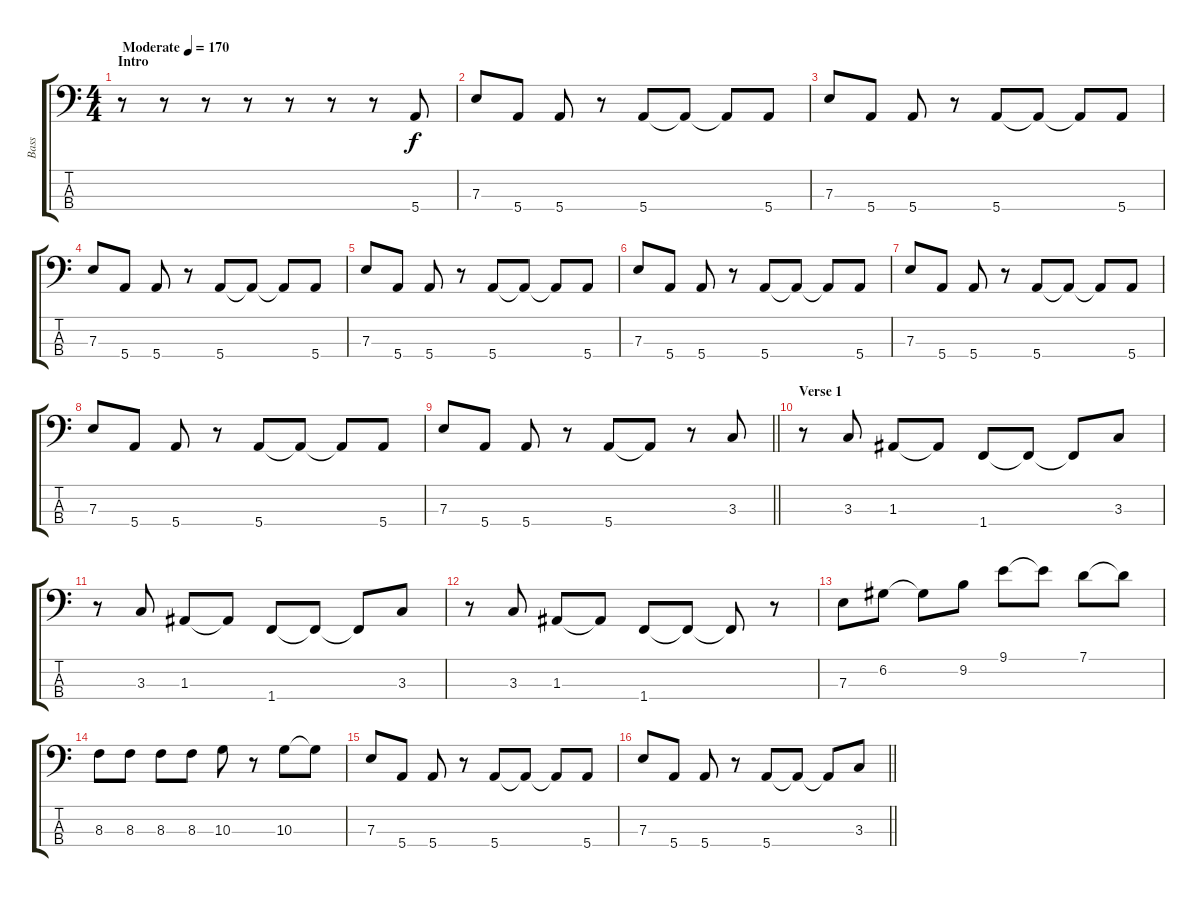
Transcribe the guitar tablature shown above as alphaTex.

\track ("Bass" "Bass") {instrument electricbassfinger}
\staff {score tabs}
\tuning (G2 D2 A1 E1) {hide}
\ts (4 4)
\section ("" "Intro")
\tempo (170 "Moderate")
\clef f4
\ks c
r.8{dy f instrument electricbassfinger} r.8 r.8 r.8 r.8 r.8 r.8 5.4.8 |
7.3.8 5.4.8 5.4.8 r.8 5.4.8 5.4{t}.8 5.4{t}.8 5.4.8 |
7.3.8 5.4.8 5.4.8 r.8 5.4.8 5.4{t}.8 5.4{t}.8 5.4.8 |
7.3.8 5.4.8 5.4.8 r.8 5.4.8 5.4{t}.8 5.4{t}.8 5.4.8 |
7.3.8 5.4.8 5.4.8 r.8 5.4.8 5.4{t}.8 5.4{t}.8 5.4.8 |
7.3.8 5.4.8 5.4.8 r.8 5.4.8 5.4{t}.8 5.4{t}.8 5.4.8 |
7.3.8 5.4.8 5.4.8 r.8 5.4.8 5.4{t}.8 5.4{t}.8 5.4.8 |
7.3.8 5.4.8 5.4.8 r.8 5.4.8 5.4{t}.8 5.4{t}.8 5.4.8 |
\barLineRight lightlight
7.3.8 5.4.8 5.4.8 r.8 5.4.8 5.4{t}.8 r.8 3.3.8 |
\section ("" "Verse 1")
r.8 3.3.8 1.3.8 1.3{t}.8 1.4.8 1.4{t}.8 1.4{t}.8 3.3.8 |
r.8 3.3.8 1.3.8 1.3{t}.8 1.4.8 1.4{t}.8 1.4{t}.8 3.3.8 |
r.8 3.3.8 1.3.8 1.3{t}.8 1.4.8 1.4{t}.8 1.4{t}.8 r.8 |
7.3.8 6.2.8 6.2{t}.8 9.2.8 9.1.8 9.1{t}.8 7.1.8 7.1{t}.8 |
8.3.8 8.3.8 8.3.8 8.3.8 10.3.8 r.8 10.3.8 10.3{t}.8 |
7.3.8 5.4.8 5.4.8 r.8 5.4.8 5.4{t}.8 5.4{t}.8 5.4.8 |
\barLineRight lightlight
7.3.8 5.4.8 5.4.8 r.8 5.4.8 5.4{t}.8 5.4{t}.8 3.3.8
